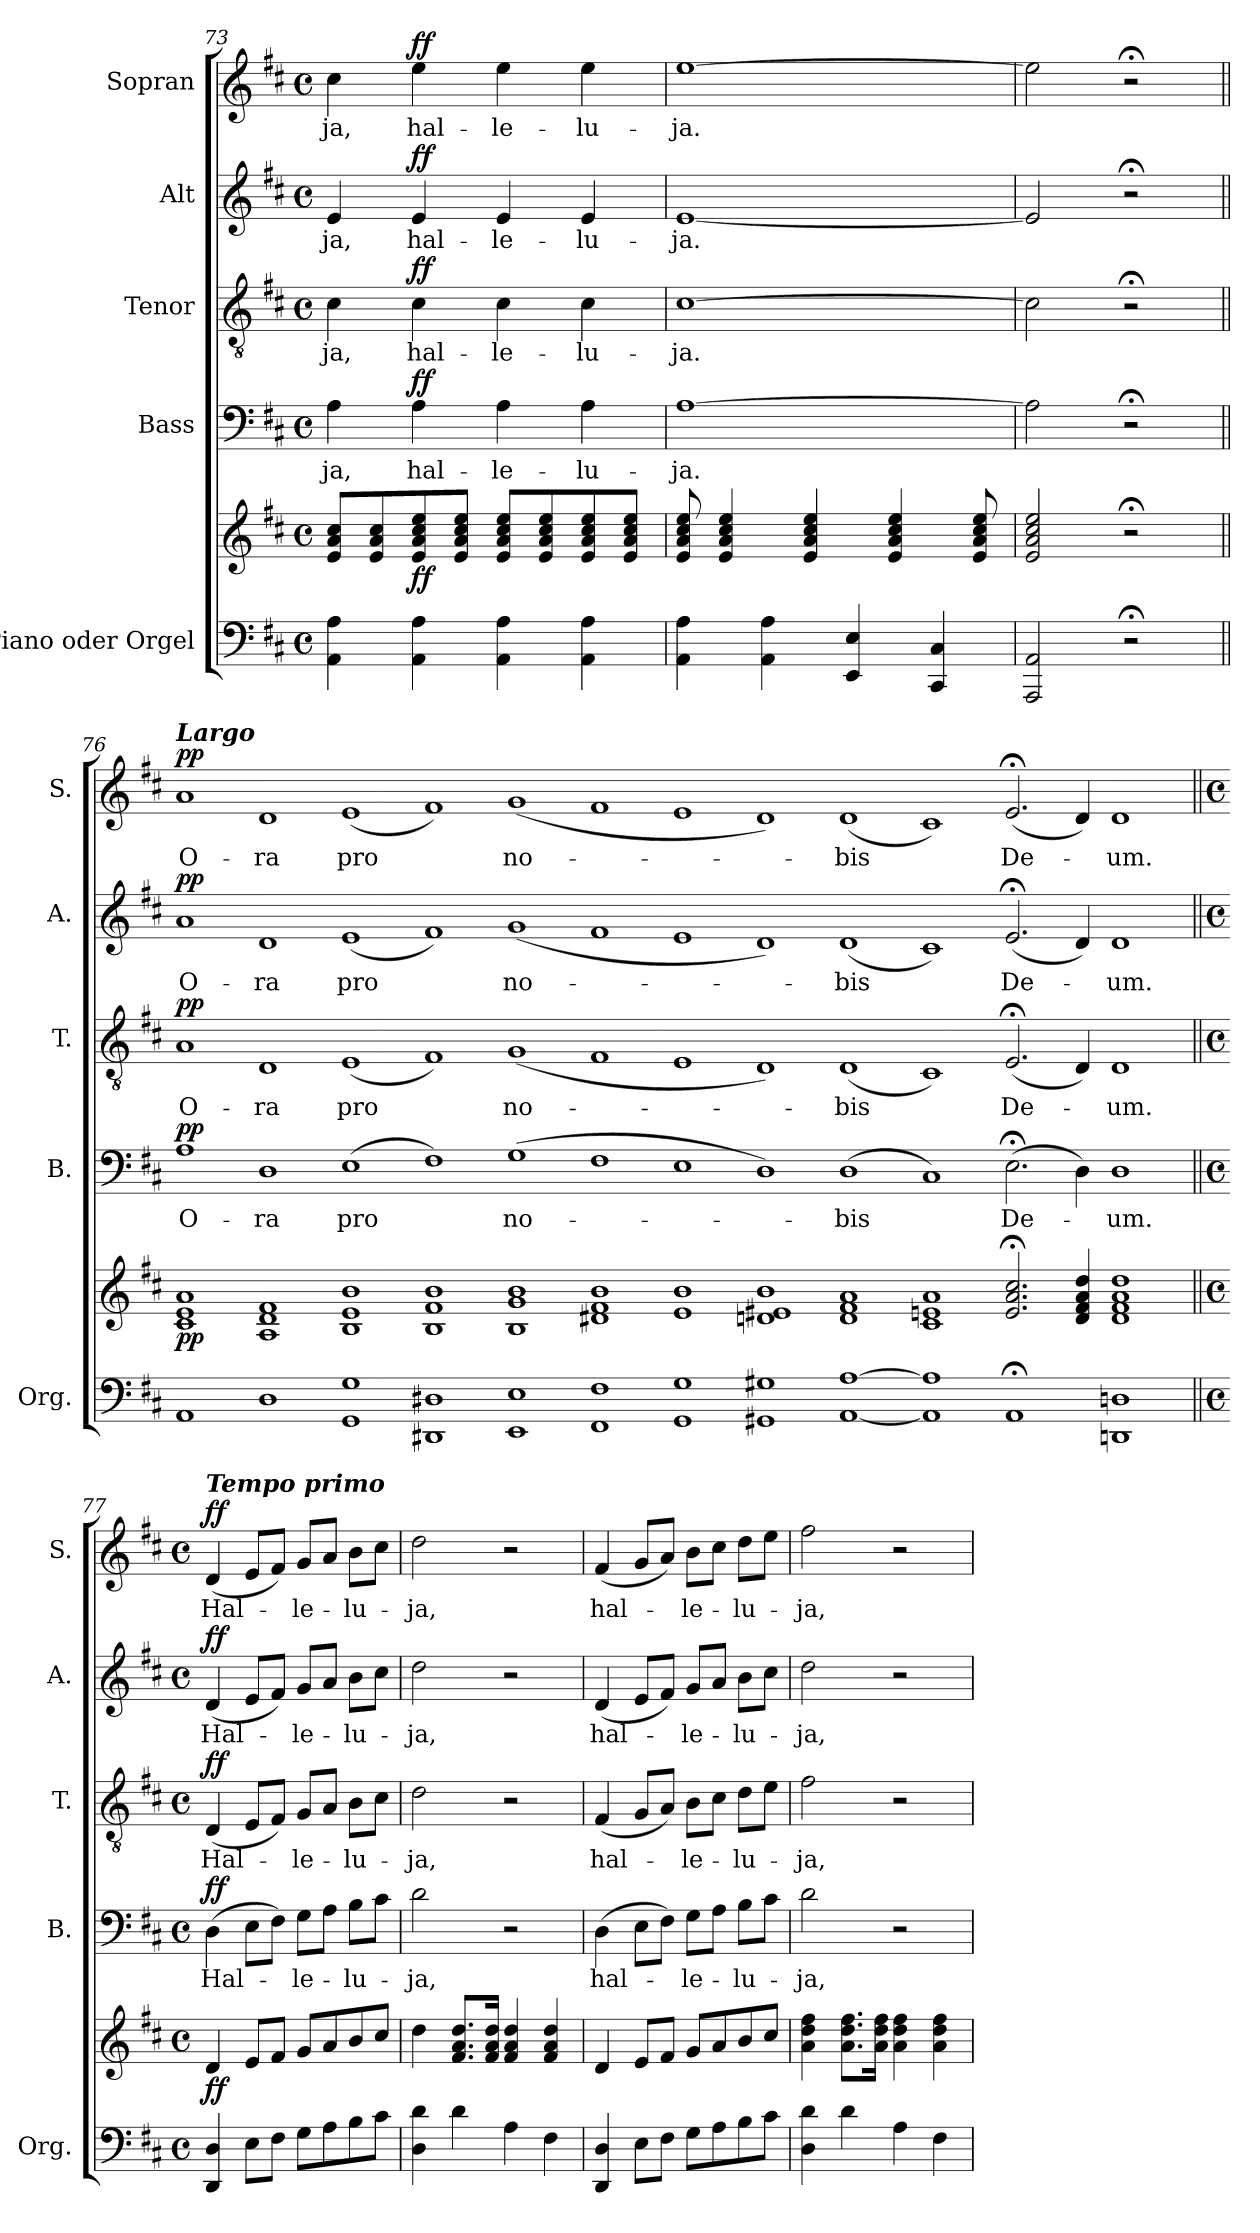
**kern	**kern	**dynam	**kern	**text	**dynam	**kern	**text	**dynam	**kern	**text	**dynam	**kern	**text	**dynam
*part5	*part5	*part5	*part4	*part4	*part4	*part3	*part3	*part3	*part2	*part2	*part2	*part1	*part1	*part1
*staff6	*staff5	*staff5/6	*staff4	*staff4	*staff4	*staff3	*staff3	*staff3	*staff2	*staff2	*staff2	*staff1	*staff1	*staff1
*I"Piano oder Orgel	*	*	*I"Bass	*	*	*I"Tenor	*	*	*I"Alt	*	*	*I"Sopran	*	*
*I'Org.	*	*	*I'B.	*	*	*I'T.	*	*	*I'A.	*	*	*I'S.	*	*
*clefF4	*clefG2	*	*clefF4	*	*	*clefGv2	*	*	*clefG2	*	*	*clefG2	*	*
*k[f#c#]	*k[f#c#]	*	*k[f#c#]	*	*	*k[f#c#]	*	*	*k[f#c#]	*	*	*k[f#c#]	*	*
*D:	*D:	*	*D:	*	*	*D:	*	*	*D:	*	*	*D:	*	*
*M4/4	*M4/4	*	*M4/4	*	*	*M4/4	*	*	*M4/4	*	*	*M4/4	*	*
*met(c)	*met(c)	*	*met(c)	*	*	*met(c)	*	*	*met(c)	*	*	*met(c)	*	*
=73	=73	=73	=73	=73	=73	=73	=73	=73	=73	=73	=73	=73	=73	=73
!	!	!	!	!LO:LY:b	!	!	!LO:LY:b	!	!	!LO:LY:b	!	!	!LO:LY:b	!
4AA\ 4A\	8e/ 8a/ 8cc#/L	.	4A\	-ja,	.	4c#\	-ja,	.	4e/	-ja,	.	4cc#\	-ja,	.
.	8e/ 8a/ 8cc#/	.	.	.	.	.	.	.	.	.	.	.	.	.
!	!	!LO:DY:b	!	!LO:LY:b	!LO:DY:a	!	!LO:LY:b	!LO:DY:a	!	!LO:LY:b	!LO:DY:a	!	!LO:LY:b	!LO:DY:a
4AA\ 4A\	8e/ 8a/ 8cc#/ 8ee/	ff	4A\	hal-	ff	4c#\	hal-	ff	4e/	hal-	ff	4ee\	hal-	ff
.	8e/ 8a/ 8cc#/ 8ee/J	.	.	.	.	.	.	.	.	.	.	.	.	.
!	!	!	!	!LO:LY:b	!	!	!LO:LY:b	!	!	!LO:LY:b	!	!	!LO:LY:b	!
4AA\ 4A\	8e/ 8a/ 8cc#/ 8ee/L	.	4A\	-le-	.	4c#\	-le-	.	4e/	-le-	.	4ee\	-le-	.
.	8e/ 8a/ 8cc#/ 8ee/	.	.	.	.	.	.	.	.	.	.	.	.	.
!	!	!	!	!LO:LY:b	!	!	!LO:LY:b	!	!	!LO:LY:b	!	!	!LO:LY:b	!
4AA\ 4A\	8e/ 8a/ 8cc#/ 8ee/	.	4A\	-lu-	.	4c#\	-lu-	.	4e/	-lu-	.	4ee\	-lu-	.
.	8e/ 8a/ 8cc#/ 8ee/J	.	.	.	.	.	.	.	.	.	.	.	.	.
=74	=74	=74	=74	=74	=74	=74	=74	=74	=74	=74	=74	=74	=74	=74
!	!	!	!	!LO:LY:b	!	!	!LO:LY:b	!	!	!LO:LY:b	!	!	!LO:LY:b	!
4AA\ 4A\	8e/ 8a/ 8cc#/ 8ee/	.	[1A	-ja.	.	[1c#	-ja.	.	[1e	-ja.	.	[1ee	-ja.	.
.	4e/ 4a/ 4cc#/ 4ee/	.	.	.	.	.	.	.	.	.	.	.	.	.
4AA\ 4A\	.	.	.	.	.	.	.	.	.	.	.	.	.	.
.	4e/ 4a/ 4cc#/ 4ee/	.	.	.	.	.	.	.	.	.	.	.	.	.
4EE/ 4E/	.	.	.	.	.	.	.	.	.	.	.	.	.	.
.	4e/ 4a/ 4cc#/ 4ee/	.	.	.	.	.	.	.	.	.	.	.	.	.
4CC#/ 4C#/	.	.	.	.	.	.	.	.	.	.	.	.	.	.
.	8e/ 8a/ 8cc#/ 8ee/	.	.	.	.	.	.	.	.	.	.	.	.	.
=75	=75	=75	=75	=75	=75	=75	=75	=75	=75	=75	=75	=75	=75	=75
2AAA/ 2AA/	2e/ 2a/ 2cc#/ 2ee/	.	2A\]	.	.	2c#\]	.	.	2e/]	.	.	2ee\]	.	.
2r;<	2r;<	.	2r;<	.	.	2r;<	.	.	2r;<	.	.	2r;<	.	.
!!LO:PB:g=z
=76||	=76||	=76||	=76||	=76||	=76||	=76||	=76||	=76||	=76||	=76||	=76||	=76||	=76||	=76||
!	!	!	!	!	!	!	!	!	!	!	!	!LO:TX:a:Bi:t=Largo	!	!
!	!	!LO:DY:b	!	!LO:LY:b	!LO:DY:a	!	!LO:LY:b	!LO:DY:a	!	!LO:LY:b	!LO:DY:a	!	!LO:LY:b	!LO:DY:a
1AA	1c# 1e 1a	pp	1A	O-	pp	1A	O-	pp	1a	O-	pp	1a	O-	pp
!	!	!	!	!LO:LY:b	!	!	!LO:LY:b	!	!	!LO:LY:b	!	!	!LO:LY:b	!
1D	1A 1d 1f#	.	1D	-ra	.	1D	-ra	.	1d	-ra	.	1d	-ra	.
!	!	!	!	!LO:LY:b	!	!	!LO:LY:b	!	!	!LO:LY:b	!	!	!LO:LY:b	!
1GG 1G	1B 1e 1b	.	(>1E	pro	.	(>1E	pro	.	(>1e	pro	.	(>1e	pro	.
1DD#X 1D#X	1B 1f# 1b	.	1F#)	.	.	1F#)	.	.	1f#)	.	.	1f#)	.	.
!	!	!	!	!LO:LY:b	!	!	!LO:LY:b	!	!	!LO:LY:b	!	!	!LO:LY:b	!
1EE 1E	1B 1g 1b	.	(>1G	no-	.	(>1G	no-	.	(>1g	no-	.	(>1g	no-	.
1FF# 1F#	1d#X 1f# 1b	.	1F#	.	.	1F#	.	.	1f#	.	.	1f#	.	.
1GG 1G	1e 1b	.	1E	.	.	1E	.	.	1e	.	.	1e	.	.
1GG#X 1G#X	1dn 1e#X 1b	.	1D)	.	.	1D)	.	.	1d)	.	.	1d)	.	.
!	!	!	!	!LO:LY:b	!	!	!LO:LY:b	!	!	!LO:LY:b	!	!	!LO:LY:b	!
[1AA [1A	1d 1f# 1a	.	(>1D	-bis	.	(>1D	-bis	.	(>1d	-bis	.	(>1d	-bis	.
1AA] 1A]	1c# 1en 1a	.	1C#)	.	.	1C#)	.	.	1c#)	.	.	1c#)	.	.
!	!	!	!	!LO:LY:b	!	!	!LO:LY:b	!	!	!LO:LY:b	!	!	!LO:LY:b	!
1AA;<	2.e/;< 2.a/;< 2.cc#/;<	.	(>2.E;<\	De-	.	(<2.E;</	De-	.	(<2.e;</	De-	.	(<2.e;</	De-	.
.	4d/ 4f#/ 4a/ 4dd/	.	4D\)	.	.	4D/)	.	.	4d/)	.	.	4d/)	.	.
!	!	!	!	!LO:LY:b	!	!	!LO:LY:b	!	!	!LO:LY:b	!	!	!LO:LY:b	!
1DDn 1Dn	1d 1f# 1a 1dd	.	1D	-um.	.	1D	-um.	.	1d	-um.	.	1d	-um.	.
!!LO:LB:g=z
=77||	=77||	=77||	=77||	=77||	=77||	=77||	=77||	=77||	=77||	=77||	=77||	=77||	=77||	=77||
*M4/4	*M4/4	*	*M4/4	*	*	*M4/4	*	*	*M4/4	*	*	*M4/4	*	*
*met(c)	*met(c)	*	*met(c)	*	*	*met(c)	*	*	*met(c)	*	*	*met(c)	*	*
!	!	!	!	!	!	!	!	!	!	!	!	!LO:TX:a:Bi:t=Tempo primo	!	!
!	!	!LO:DY:b	!	!LO:LY:b	!LO:DY:a	!	!LO:LY:b	!LO:DY:a	!	!LO:LY:b	!LO:DY:a	!	!LO:LY:b	!LO:DY:b
4DD/ 4D/	4d/	ff	(>4D\	Hal-	ff	(<4D/	Hal-	ff	(<4d/	Hal-	ff	(<4d/	Hal-	ff
8E\L	8e/L	.	8E\L	.	.	8E/L	.	.	8e/L	.	.	8e/L	.	.
8F#\J	8f#/J	.	8F#\J)	.	.	8F#/J)	.	.	8f#/J)	.	.	8f#/J)	.	.
!	!	!	!	!LO:LY:b	!	!	!LO:LY:b	!	!	!LO:LY:b	!	!	!LO:LY:b	!
8G\L	8g/L	.	8G\L	-le-	.	8G/L	-le-	.	8g/L	-le-	.	8g/L	-le-	.
8A\	8a/	.	8A\J	.	.	8A/J	.	.	8a/J	.	.	8a/J	.	.
!	!	!	!	!LO:LY:b	!	!	!LO:LY:b	!	!	!LO:LY:b	!	!	!LO:LY:b	!
8B\	8b/	.	8B\L	-lu-	.	8B\L	-lu-	.	8b\L	-lu-	.	8b\L	-lu-	.
8c#\J	8cc#/J	.	8c#\J	.	.	8c#\J	.	.	8cc#\J	.	.	8cc#\J	.	.
=78	=78	=78	=78	=78	=78	=78	=78	=78	=78	=78	=78	=78	=78	=78
!	!	!	!	!LO:LY:b	!	!	!LO:LY:b	!	!	!LO:LY:b	!	!	!LO:LY:b	!
4D\ 4d\	4dd\	.	2d\	-ja,	.	2d\	-ja,	.	2dd\	-ja,	.	2dd\	-ja,	.
4d\	8.f#/ 8.a/ 8.dd/L	.	.	.	.	.	.	.	.	.	.	.	.	.
.	16f#/ 16a/ 16dd/Jk	.	.	.	.	.	.	.	.	.	.	.	.	.
4A\	4f#/ 4a/ 4dd/	.	2r	.	.	2r	.	.	2r	.	.	2r	.	.
4F#\	4f#/ 4a/ 4dd/	.	.	.	.	.	.	.	.	.	.	.	.	.
=79	=79	=79	=79	=79	=79	=79	=79	=79	=79	=79	=79	=79	=79	=79
!	!	!	!	!LO:LY:b	!	!	!LO:LY:b	!	!	!LO:LY:b	!	!	!LO:LY:b	!
4DD/ 4D/	4d/	.	(>4D\	hal-	.	(<4F#/	hal-	.	(<4d/	hal-	.	(<4f#/	hal-	.
8E\L	8e/L	.	8E\L	.	.	8G/L	.	.	8e/L	.	.	8g/L	.	.
8F#\J	8f#/J	.	8F#\J)	.	.	8A/J)	.	.	8f#/J)	.	.	8a/J)	.	.
!	!	!	!	!LO:LY:b	!	!	!LO:LY:b	!	!	!LO:LY:b	!	!	!LO:LY:b	!
8G\L	8g/L	.	8G\L	-le-	.	8B\L	-le-	.	8g/L	-le-	.	8b\L	-le-	.
8A\	8a/	.	8A\J	.	.	8c#\J	.	.	8a/J	.	.	8cc#\J	.	.
!	!	!	!	!LO:LY:b	!	!	!LO:LY:b	!	!	!LO:LY:b	!	!	!LO:LY:b	!
8B\	8b/	.	8B\L	-lu-	.	8d\L	-lu-	.	8b\L	-lu-	.	8dd\L	-lu-	.
8c#\J	8cc#/J	.	8c#\J	.	.	8e\J	.	.	8cc#\J	.	.	8ee\J	.	.
=80	=80	=80	=80	=80	=80	=80	=80	=80	=80	=80	=80	=80	=80	=80
!	!	!	!	!LO:LY:b	!	!	!LO:LY:b	!	!	!LO:LY:b	!	!	!LO:LY:b	!
4D\ 4d\	4a\ 4dd\ 4ff#\	.	2d\	-ja,	.	2f#\	-ja,	.	2dd\	-ja,	.	2ff#\	-ja,	.
4d\	8.a\ 8.dd\ 8.ff#\L	.	.	.	.	.	.	.	.	.	.	.	.	.
.	16a\ 16dd\ 16ff#\Jk	.	.	.	.	.	.	.	.	.	.	.	.	.
4A\	4a\ 4dd\ 4ff#\	.	2r	.	.	2r	.	.	2r	.	.	2r	.	.
4F#\	4a\ 4dd\ 4ff#\	.	.	.	.	.	.	.	.	.	.	.	.	.
=	=	=	=	=	=	=	=	=	=	=	=	=	=	=
*-	*-	*-	*-	*-	*-	*-	*-	*-	*-	*-	*-	*-	*-	*-
